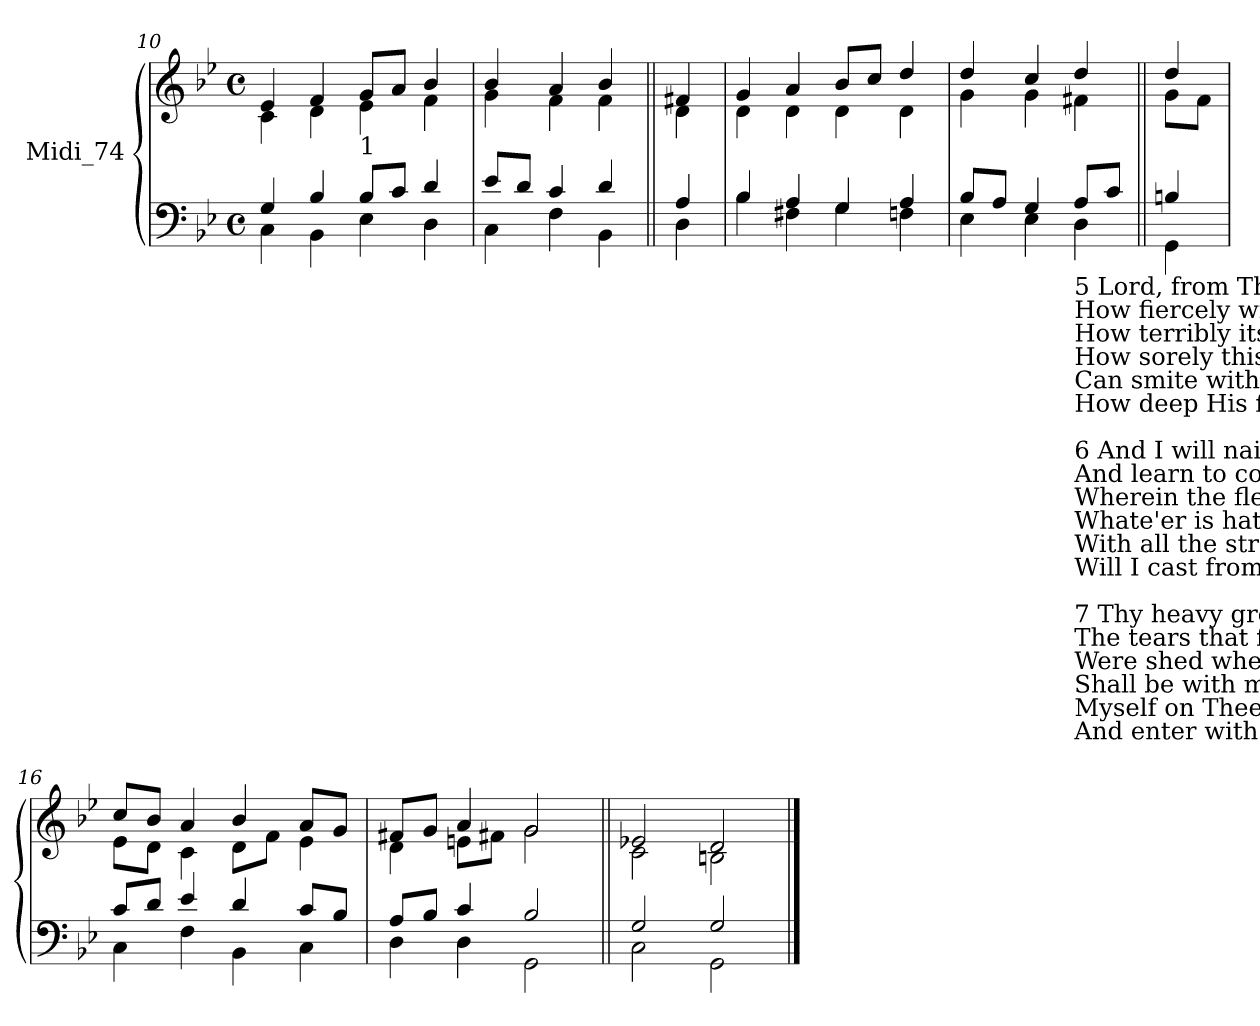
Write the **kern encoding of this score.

**kern	**kern
*part2	*part1
*staff2	*staff1
*I"Midi_74	*I"Midi_74
*clefF4	*clefG2
*k[b-e-]	*k[b-e-]
*B-:	*B-:
*M4/4	*M4/4
*met(c)	*met(c)
=10	=10
*^	*^
4G/	4C\	4e-/	4c\
4B-/	4BB-\	4f/	4d\
!	!	!LO:TX:b:t=1	!
8B-/L	4E-\	8g/L	4e-\
8c/J	.	8a/J	.
4d/	4D\	4b-/	4f\
=11	=11	=11	=11
8e-/L	4C\	4b-/	4g\
8d/J	.	.	.
4c/	4F\	4a/	4f\
4d/	4BB-\	4b-/	4f\
=12||	=12||	=12||	=12||
4A/	4D\	4f#X/	4d\
=13	=13	=13	=13
4B-/	4B-\	4g/	4d\
4A/	4F#X\	4a/	4d\
4G/	4G\	8b-/L	4d\
.	.	8cc/J	.
4A/	4Fn\	4dd/	4d\
=14	=14	=14	=14
8B-/L	4E-\	4dd/	4g\
8A/J	.	.	.
4G/	4E-\	4cc/	4g\
!LO:TX:b:t=5 Lord, from Thy sorrows I will learn\nHow fiercely wrath divine doth burn,\nHow terribly its thunders roll;\nHow sorely this our loving God\nCan smite with His avenging rod;\nHow deep His floods o'erwhelm the soul.\n\n6 And I will nail me to Thy cross,\nAnd learn to count all things but dross,\nWherein the flesh doth pleasure take;\nWhate'er is hateful in thine eyes,\nWith all the strength that in me lies,\nWill I cast from me and forsake.\n\n7 Thy heavy groans, Thy bitter sighs,\nThe tears that from Thy dying eyes\nWere shed when Thou wast sore oppressed,\nShall be with me, when at the last\nMyself on Thee I wholly cast,\nAnd enter with Thee into rest.	!	!	!
8A/L	4D\	4dd/	4f#X\
8c/J	.	.	.
=15||	=15||	=15||	=15||
4Bn/	4GG\	4dd/	8g\L
.	.	.	8f\J
=16	=16	=16	=16
8c/L	4C\	8cc/L	8e-\L
8d/J	.	8b-/J	8d\J
4e-/	4F\	4a/	4c\
4d/	4BB-\	4b-/	8d\L
.	.	.	8f\J
8c/L	4C\	8a/L	4e-\
8B-/J	.	8g/J	.
=17	=17	=17	=17
8A/L	4D\	8f#X/L	4d\
8B-/J	.	8g/J	.
4c/	4D\	4a/	8en\L
.	.	.	8f#X\J
2B-/	2GG\	2g/	2g\
=18||	=18||	=18||	=18||
2G/	2C\	2e-X/	2c\
2G/	2GG\	2d/	2Bn\
*v	*v	*	*
*	*v	*v
==	==
*-	*-
